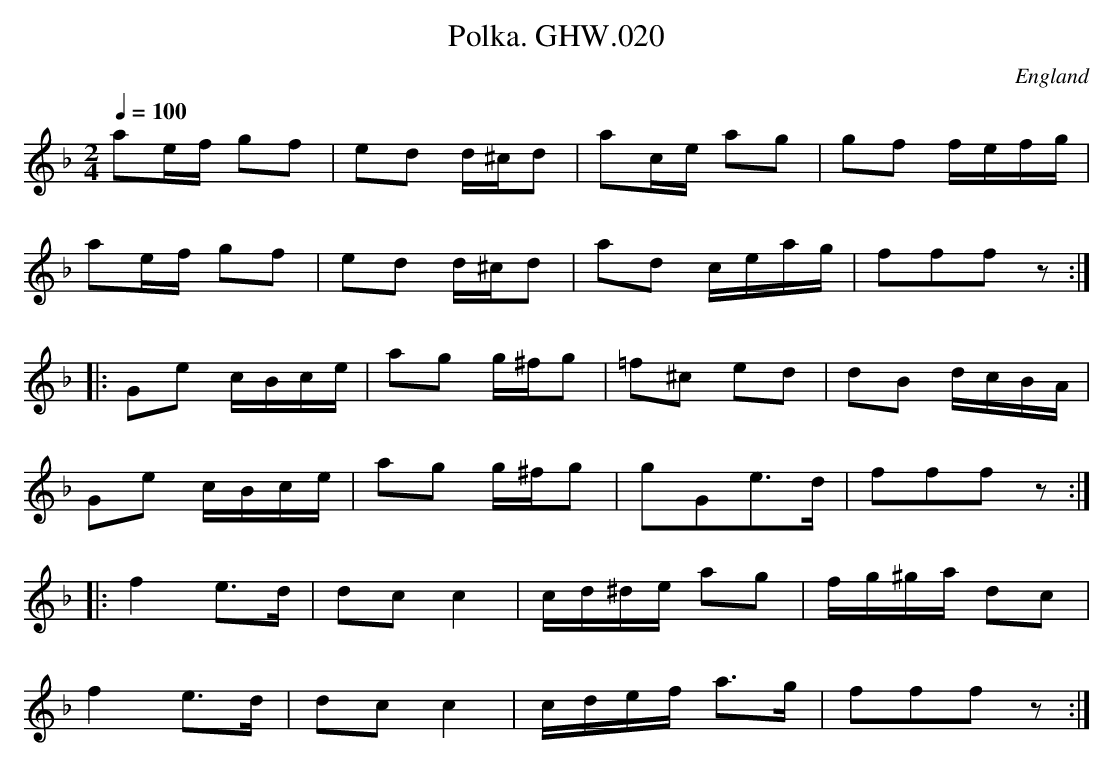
X:1
T:Polka. GHW.020
L:1/16
M:2/4
O:England
Q:1/4=100
K:F
a2ef g2f2|e2d2 d^cd2|a2ce a2g2|g2f2 fefg|!
a2ef g2f2|e2d2 d^cd2|a2d2 ceag|f2f2f2 z2:|!
|:G2e2 cBce|a2g2 g^fg2|=f2^c2 e2d2|d2B2 dcBA|!
G2e2 cBce|a2g2 g^fg2|g2G2e3d|f2f2f2z2:|!
|:f4 e3d|d2c2 c4|cd^de a2g2|fg^ga d2c2|!
f4 e3d|d2c2 c4|cdef a3g|f2f2f2z2:|
